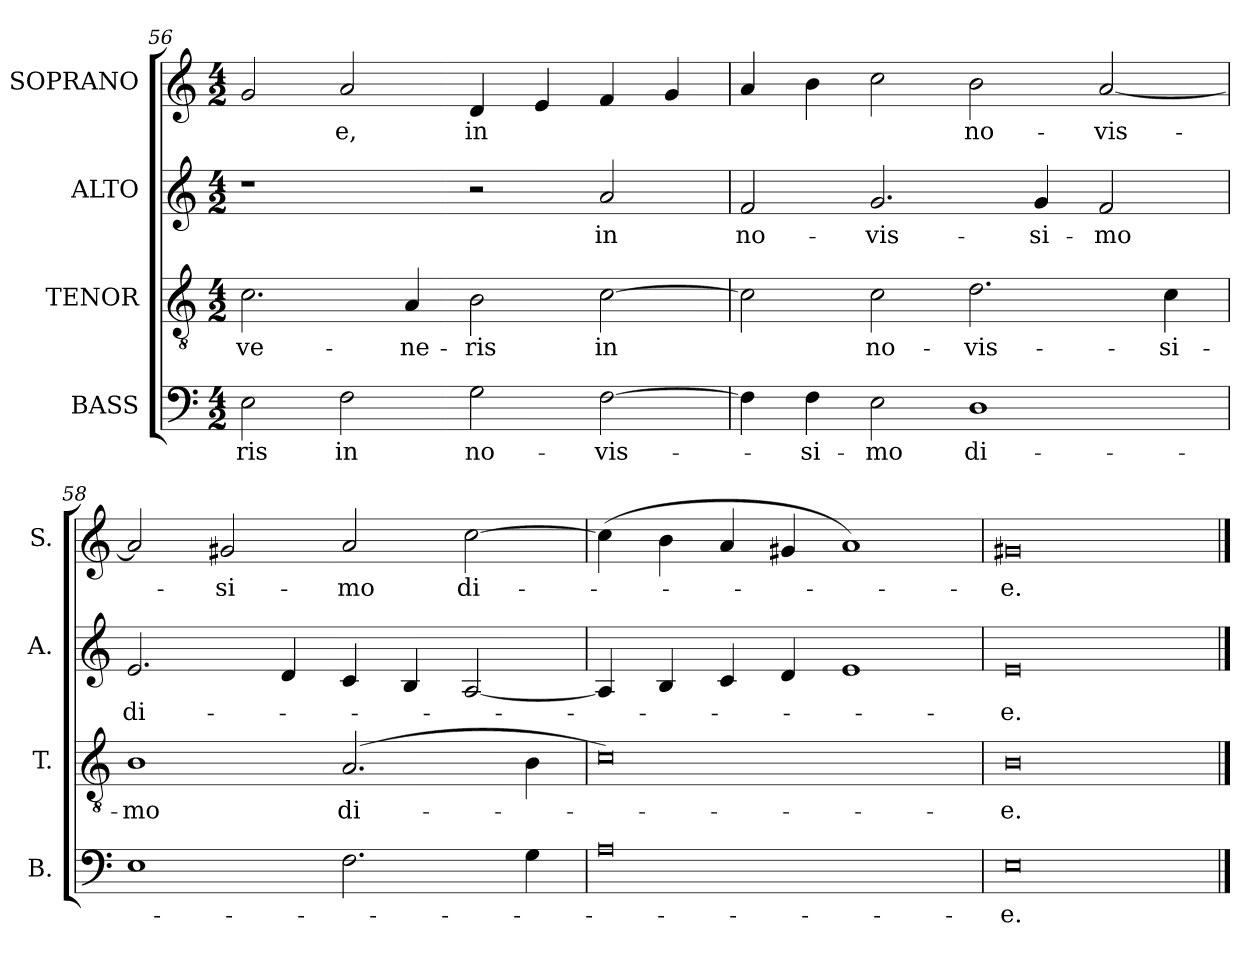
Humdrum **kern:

**kern	**text	**kern	**text	**kern	**text	**kern	**text
*part4	*part4	*part3	*part3	*part2	*part2	*part1	*part1
*staff4	*staff4	*staff3	*staff3	*staff2	*staff2	*staff1	*staff1
*I"BASS	*	*I"TENOR	*	*I"ALTO	*	*I"SOPRANO	*
*I'B.	*	*I'T.	*	*I'A.	*	*I'S.	*
*clefF4	*	*clefGv2	*	*clefG2	*	*clefG2	*
*	*	*ITrd7c12	*	*	*	*	*
*k[]	*	*k[]	*	*k[]	*	*k[]	*
*a:	*	*a:	*	*a:	*	*a:	*
*M4/2	*	*M4/2	*	*M4/2	*	*M4/2	*
=56	=56	=56	=56	=56	=56	=56	=56
!	!LO:LY:b:color=#000000	!	!	!	!	!	!
!	!	!	!LO:LY:b:color=#000000	!	!	!	!
2Ei\	-ris	2.Ci\	ve-	1r	.	2gi/	.
!	!LO:LY:b:color=#000000	!	!	!	!	!	!
!	!	!	!	!	!	!	!LO:LY:b:color=#000000
2Fi\	in	.	.	.	.	2ai/	-e,
!	!	!	!LO:LY:b:color=#000000	!	!	!	!
.	.	4AAi/	-ne-	.	.	.	.
!	!LO:LY:b:color=#000000	!	!	!	!	!	!
!	!	!	!LO:LY:b:color=#000000	!	!	!	!
!	!	!	!	!	!	!	!LO:LY:b:color=#000000
2Gi\	no-	2BBi\	-ris	2r	.	4di/	in
.	.	.	.	.	.	4ei/	.
!	!LO:LY:b:color=#000000	!	!	!	!	!	!
!	!	!	!LO:LY:b:color=#000000	!	!	!	!
!	!	!	!	!	!LO:LY:b:color=#000000	!	!
[2Fi\	-vis-	[2Ci\	in	2ai/	in	4fi/	.
.	.	.	.	.	.	4gi/	.
=57	=57	=57	=57	=57	=57	=57	=57
!	!	!	!	!	!LO:LY:b:color=#000000	!	!
4Fi\]	.	2Ci\]	.	2fi/	no-	4ai/	.
!	!LO:LY:b:color=#000000	!	!	!	!	!	!
4Fi\	-si-	.	.	.	.	4bi\	.
!	!LO:LY:b:color=#000000	!	!	!	!	!	!
!	!	!	!LO:LY:b:color=#000000	!	!	!	!
!	!	!	!	!	!LO:LY:b:color=#000000	!	!
2Ei\	-mo	2Ci\	no-	2.gi/	-vis-	2cci\	.
!	!LO:LY:b:color=#000000	!	!	!	!	!	!
!	!	!	!LO:LY:b:color=#000000	!	!	!	!
!	!	!	!	!	!	!	!LO:LY:b:color=#000000
1Di	di-	2.Di\	-vis-	.	.	2bi\	no-
!	!	!	!	!	!LO:LY:b:color=#000000	!	!
.	.	.	.	4gi/	-si-	.	.
!	!	!	!	!	!LO:LY:b:color=#000000	!	!
!	!	!	!	!	!	!	!LO:LY:b:color=#000000
.	.	.	.	2fi/	-mo	[2ai/	-vis-
!	!	!	!LO:LY:b:color=#000000	!	!	!	!
.	.	4Ci\	-si-	.	.	.	.
=58	=58	=58	=58	=58	=58	=58	=58
!	!	!	!LO:LY:b:color=#000000	!	!	!	!
!	!	!	!	!	!LO:LY:b:color=#000000	!	!
1Ei	.	1BBi	-mo	2.ei/	di-	2ai/]	.
!	!	!	!	!	!	!	!LO:LY:b:color=#000000
.	.	.	.	.	.	2g#Xi/	-si-
.	.	.	.	4di/	.	.	.
!	!	!	!LO:LY:b:color=#000000	!	!	!	!
!	!	!	!	!	!	!	!LO:LY:b:color=#000000
2.Fi\	.	(2.AAi/	di-	4ci/	.	2ai/	-mo
.	.	.	.	4Bi/	.	.	.
!	!	!	!	!	!	!	!LO:LY:b:color=#000000
.	.	.	.	[2Ai/	.	[2cci\	di-
4Gi\	.	4BBi\	.	.	.	.	.
=59	=59	=59	=59	=59	=59	=59	=59
0Ai	.	0Ci)	.	4Ai/]	.	(4cci\]	.
.	.	.	.	4Bi/	.	4bi\	.
.	.	.	.	4ci/	.	4ai/	.
.	.	.	.	4di/	.	4g#Xi/	.
.	.	.	.	1ei	.	1ai)	.
=60	=60	=60	=60	=60	=60	=60	=60
!	!LO:LY:b:color=#000000	!	!	!	!	!	!
!	!	!	!LO:LY:b:color=#000000	!	!	!	!
!	!	!	!	!	!LO:LY:b:color=#000000	!	!
!	!	!	!	!	!	!	!LO:LY:b:color=#000000
0Ei	-e.	0BBi	-e.	0ei	-e.	0g#Xi	-e.
==	==	==	==	==	==	==	==
*-	*-	*-	*-	*-	*-	*-	*-
